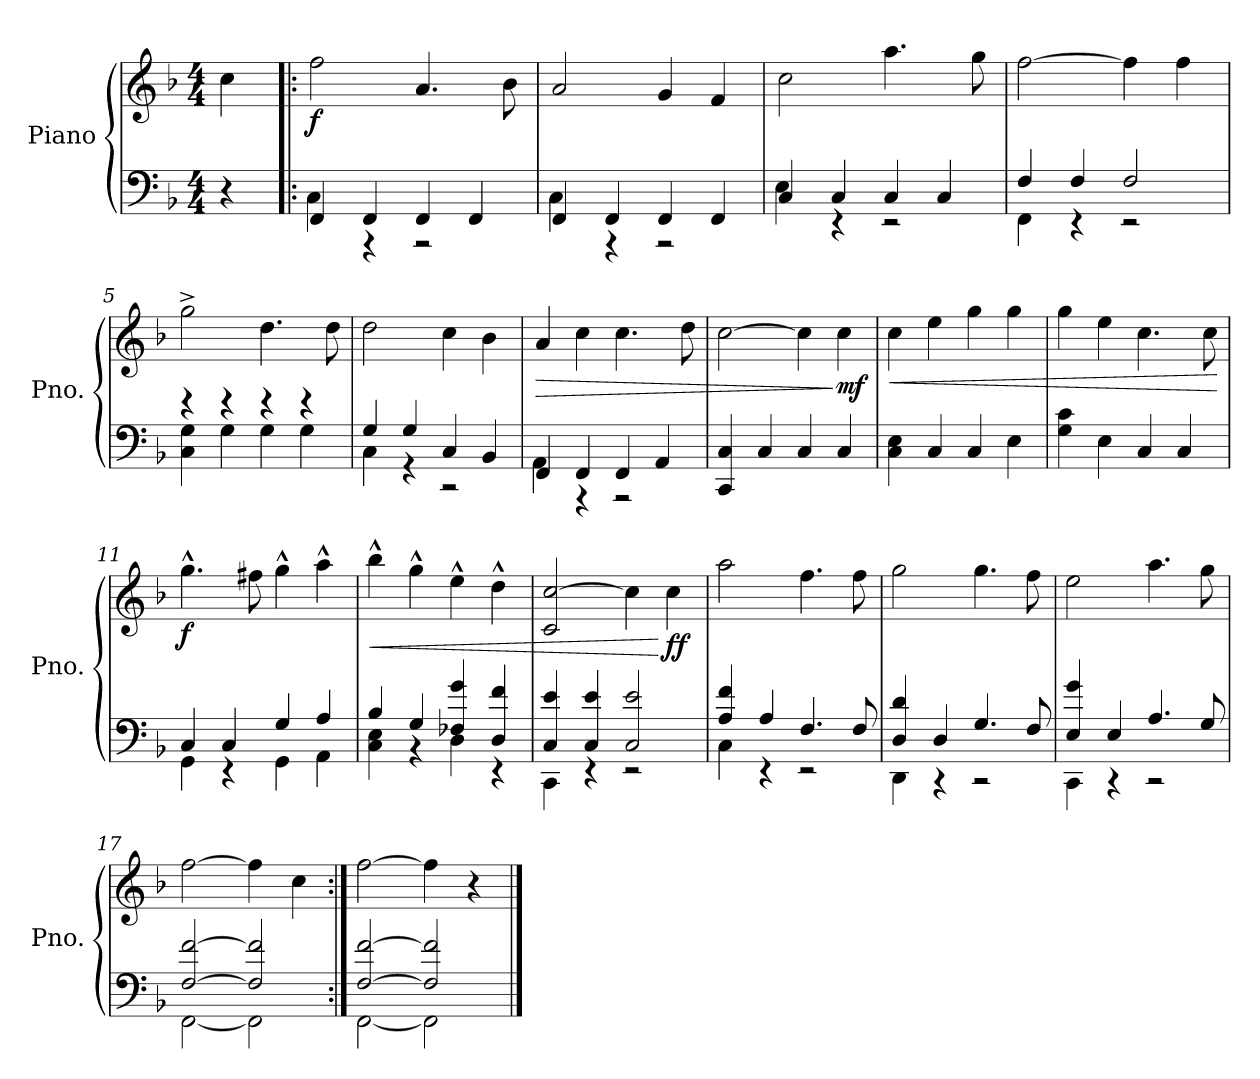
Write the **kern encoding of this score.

**kern	**kern	**dynam
*part1	*part1	*part1
*staff2	*staff1	*staff1/2
*I"Piano	*	*
*I'Pno.	*	*
*clefF4	*clefG2	*
*k[b-]	*k[b-]	*
*M4/4	*M4/4	*
*MM125	*MM125	*
=	=	=
4r	4cc\	.
=1!|:	=1!|:	=1!|:
*^	*	*
!	!	!	!LO:DY:b
4FF/	4C\	2ff\	f
4FF/	4r	.	.
4FF/	2r	4.a/	.
4FF/	.	.	.
.	.	8b-\	.
=2	=2	=2	=2
4FF/	4C\	2a/	.
4FF/	4r	.	.
4FF/	2r	4g/	.
4FF/	.	4f/	.
=3	=3	=3	=3
4C/	4E\	2cc\	.
4C/	4r	.	.
4C/	2r	4.aa\	.
4C/	.	.	.
.	.	8gg\	.
=4	=4	=4	=4
4F/	4FF\	[2ff\	.
4F/	4r	.	.
2F/	2r	4ff\]	.
.	.	4ff\	.
=5	=5	=5	=5
4r	4C\ 4G\	2gg^\	.
4r	4G\	.	.
4r	4G\	4.dd\	.
4r	4G\	.	.
.	.	8dd\	.
=6	=6	=6	=6
4G/	4C\	2dd\	.
4G/	4r	.	.
4C/	2r	4cc\	.
4BB-/	.	4b-\	.
=7	=7	=7	=7
!	!	!	!LO:HP:b
4FF/	4AA\	4a/	>
4FF/	4r	4cc\	.
4FF/	2r	4.cc\	.
4AA/	.	.	.
.	.	8dd\	.
*v	*v	*	*
!!LO:LB:g=z
=8	=8	=8
4CC/ 4C/	[2cc\	.
4C/	.	.
4C/	4cc\]	.
!	!	!LO:DY:n=1:b
4C/	4cc\	] mf
=9	=9	=9
!	!	!LO:HP:b
4C\ 4E\	4cc\	<
4C/	4ee\	.
4C/	4gg\	.
4E\	4gg\	.
=10	=10	=10
4G\ 4c\	4gg\	.
4E\	4ee\	.
4C/	4.cc\	.
4C/	.	.
.	8cc\	.
.	.	[
=11	=11	=11
*^	*	*
!	!	!	!LO:DY:b
4C/	4GG\	4.gg^^\	f
4C/	4r	.	.
.	.	8ff#X\	.
4G/	4GG\	4gg^^\	.
4A/	4AA\	4aa^^\	.
=12	=12	=12	=12
!	!	!	!LO:HP:b
4B-/	4C\ 4E\	4bb-^^\	<
4G/	4r	4gg^^\	.
4F-X/ 4g/	4D\	4ee^^\	.
4D/ 4f/	4r	4dd^^\	.
=13	=13	=13	=13
4C/ 4e/	4CC\	2c/ [2cc/	.
4C/ 4e/	4r	.	.
2C/ 2e/	2r	4cc\]	.
!	!	!	!LO:DY:n=1:b
.	.	4cc\	[ ff
=14	=14	=14	=14
4A/ 4f/	4C\	2aa\	.
4A/	4r	.	.
4.F/	2r	4.ff\	.
8F/	.	8ff\	.
=15	=15	=15	=15
4D/ 4d/	4DD\	2gg\	.
4D/	4r	.	.
4.G/	2r	4.gg\	.
8F/	.	8ff\	.
!!LO:LB:g=z
=16	=16	=16	=16
4E/ 4g/	4CC\	2ee\	.
4E/	4r	.	.
4.A/	2r	4.aa\	.
8G/	.	8gg\	.
=17	=17	=17	=17
[2F/ [2f/	[2FF\	[2ff\	.
2F/] 2f/]	2FF\]	4ff\]	.
.	.	4cc\	.
=18:|!	=18:|!	=18:|!	=18:|!
[2F/ [2f/	[2FF\	[2ff\	.
2F/] 2f/]	2FF\]	4ff\]	.
.	.	4r	.
*v	*v	*	*
==	==	==
*-	*-	*-
